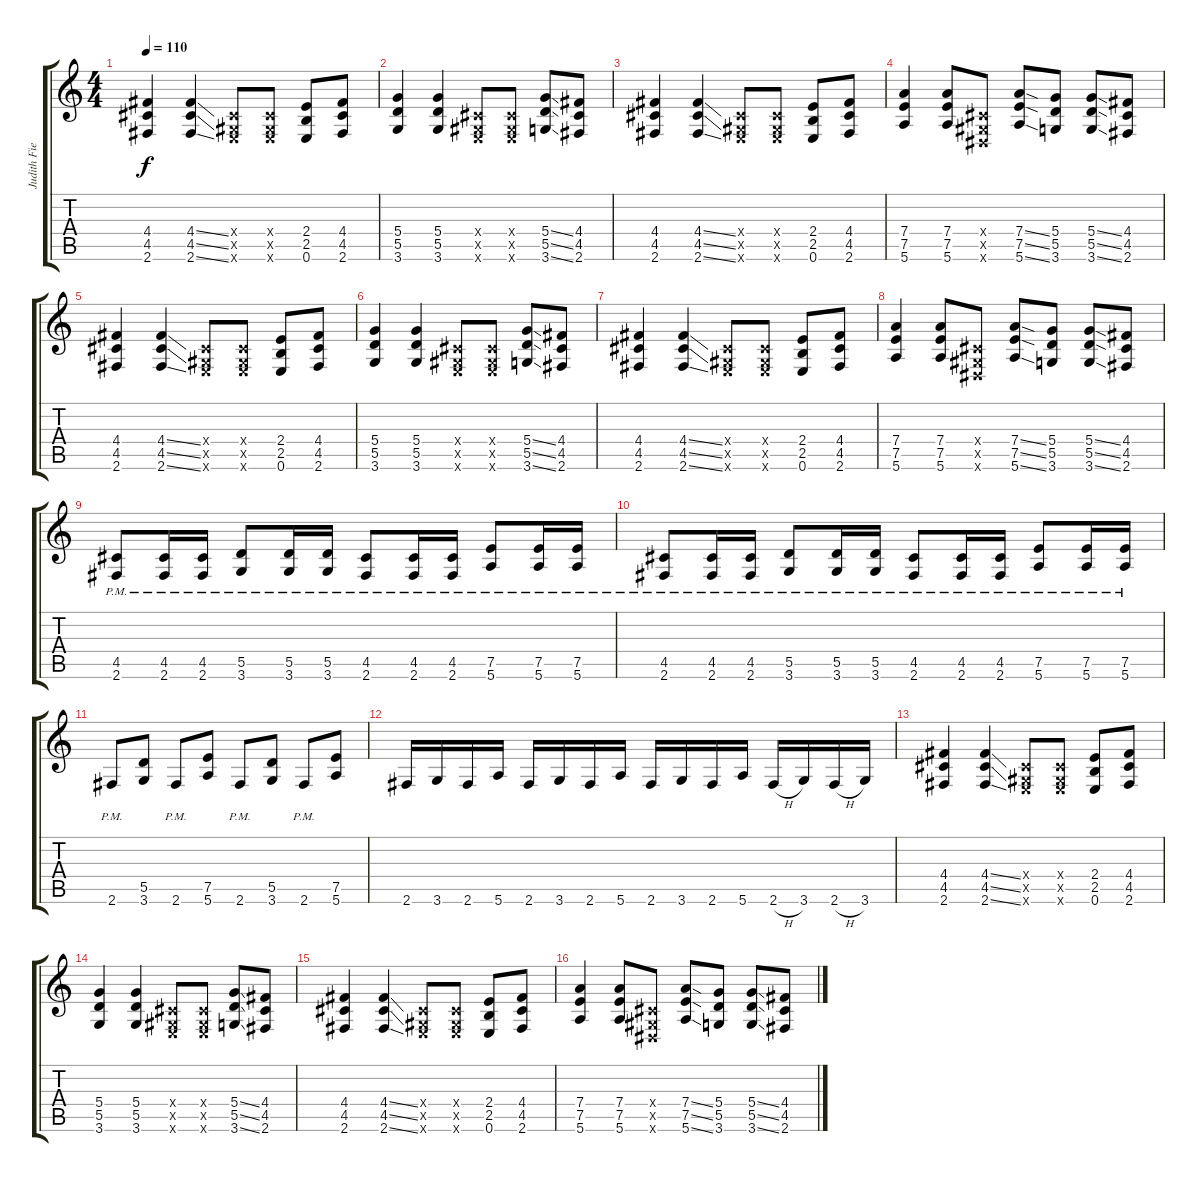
\track ("Judith Fieldhat" "Judith Fie") {instrument distortionguitar}
\staff {score tabs}
\tuning (E4 B3 G3 D3 A2 E2) {hide}
\ts (4 4)
\tempo 110
\clef g2
\ks c
(4.4 4.5 2.6).4{dy f} (4.4{ss} 4.5{ss} 2.6{ss}).4 (-1.4{x} -1.5{x} 0.6{x}).8 (-1.4{x} -1.5{x} 0.6{x}).8 (2.4 2.5 0.6).8 (4.4 4.5 2.6).8 |
(5.4 5.5 3.6).4 (5.4 5.5 3.6).4 (-1.4{x} -1.5{x} 0.6{x}).8 (-1.4{x} -1.5{x} 0.6{x}).8 (5.4{ss} 5.5{ss} 3.6{ss}).8 (4.4 4.5 2.6).8 |
(4.4 4.5 2.6).4 (4.4{ss} 4.5{ss} 2.6{ss}).4 (-1.4{x} -1.5{x} 0.6{x}).8 (-1.4{x} -1.5{x} 0.6{x}).8 (2.4 2.5 0.6).8 (4.4 4.5 2.6).8 |
(7.4 7.5 5.6).4 (7.4 7.5 5.6).8 (-1.4{x} -1.5{x} -1.6{x}).8 (7.4{ss} 7.5{ss} 5.6{ss}).8 (5.4 5.5 3.6).8 (5.4{ss} 5.5{ss} 3.6{ss}).8 (4.4 4.5 2.6).8 |
(4.4 4.5 2.6).4 (4.4{ss} 4.5{ss} 2.6{ss}).4 (-1.4{x} -1.5{x} 0.6{x}).8 (-1.4{x} -1.5{x} 0.6{x}).8 (2.4 2.5 0.6).8 (4.4 4.5 2.6).8 |
(5.4 5.5 3.6).4 (5.4 5.5 3.6).4 (-1.4{x} -1.5{x} 0.6{x}).8 (-1.4{x} -1.5{x} 0.6{x}).8 (5.4{ss} 5.5{ss} 3.6{ss}).8 (4.4 4.5 2.6).8 |
(4.4 4.5 2.6).4 (4.4{ss} 4.5{ss} 2.6{ss}).4 (-1.4{x} -1.5{x} 0.6{x}).8 (-1.4{x} -1.5{x} 0.6{x}).8 (2.4 2.5 0.6).8 (4.4 4.5 2.6).8 |
(7.4 7.5 5.6).4 (7.4 7.5 5.6).8 (-1.4{x} -1.5{x} -1.6{x}).8 (7.4{ss} 7.5{ss} 5.6{ss}).8 (5.4 5.5 3.6).8 (5.4{ss} 5.5{ss} 3.6{ss}).8 (4.4 4.5 2.6).8 |
(4.5{pm} 2.6{pm}).8 (4.5{pm} 2.6{pm}).16 (4.5{pm} 2.6{pm}).16 (5.5{pm} 3.6{pm}).8 (5.5{pm} 3.6{pm}).16 (5.5{pm} 3.6{pm}).16 (4.5{pm} 2.6{pm}).8 (4.5{pm} 2.6{pm}).16 (4.5{pm} 2.6{pm}).16 (7.5{pm} 5.6{pm}).8 (7.5{pm} 5.6{pm}).16 (7.5{pm} 5.6{pm}).16 |
(4.5{pm} 2.6{pm}).8 (4.5{pm} 2.6{pm}).16 (4.5{pm} 2.6{pm}).16 (5.5{pm} 3.6{pm}).8 (5.5{pm} 3.6{pm}).16 (5.5{pm} 3.6{pm}).16 (4.5{pm} 2.6{pm}).8 (4.5{pm} 2.6{pm}).16 (4.5{pm} 2.6{pm}).16 (7.5{pm} 5.6{pm}).8 (7.5{pm} 5.6{pm}).16 (7.5{pm} 5.6{pm}).16 |
2.6{pm}.8 (5.5 3.6).8 2.6{pm}.8 (7.5 5.6).8 2.6{pm}.8 (5.5 3.6).8 2.6{pm}.8 (7.5 5.6).8 |
2.6.16 3.6.16 2.6.16 5.6.16 2.6.16 3.6.16 2.6.16 5.6.16 2.6.16 3.6.16 2.6.16 5.6.16 2.6{h}.16 3.6.16 2.6{h}.16 3.6.16 |
(4.4 4.5 2.6).4 (4.4{ss} 4.5{ss} 2.6{ss}).4 (-1.4{x} -1.5{x} 0.6{x}).8 (-1.4{x} -1.5{x} 0.6{x}).8 (2.4 2.5 0.6).8 (4.4 4.5 2.6).8 |
(5.4 5.5 3.6).4 (5.4 5.5 3.6).4 (-1.4{x} -1.5{x} 0.6{x}).8 (-1.4{x} -1.5{x} 0.6{x}).8 (5.4{ss} 5.5{ss} 3.6{ss}).8 (4.4 4.5 2.6).8 |
(4.4 4.5 2.6).4 (4.4{ss} 4.5{ss} 2.6{ss}).4 (-1.4{x} -1.5{x} 0.6{x}).8 (-1.4{x} -1.5{x} 0.6{x}).8 (2.4 2.5 0.6).8 (4.4 4.5 2.6).8 |
(7.4 7.5 5.6).4 (7.4 7.5 5.6).8 (-1.4{x} -1.5{x} -1.6{x}).8 (7.4{ss} 7.5{ss} 5.6{ss}).8 (5.4 5.5 3.6).8 (5.4{ss} 5.5{ss} 3.6{ss}).8 (4.4 4.5 2.6).8
